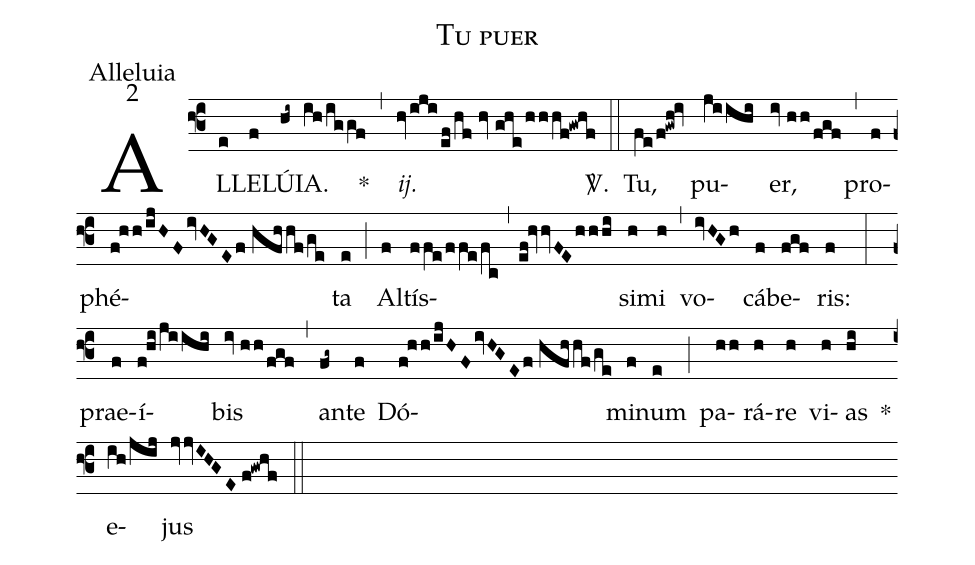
name:Tu puer;
office-part:Alleluia;
mode:2;
%%
(f3) AL(e)LE(f)LÚ(hi~)IA.(ih/iggf) *(,) <i>ij.</i>(hviji/ef/hf//hv//ghe/hhhf!gwhf) <sp>V/</sp>.(::) Tu,(fe/f!gwh!iv) pu(jiihi)er,(iv//hh/fgf) (,) pro(f)phé(f!hh/ijHF/ivHGE/f//hfhhf/ge)ta(e) (;) Al(f)tís(ffe/ffe/fc,ef!hvvFE/hhhi)si(h)mi(h) (,) vo(ivHGh)cá(f)be(fgf)ris:(f) (:) prae(f)í(f!hi/jiihi)bis(iv//hh/fgf) (,) an(fg~)te(f) Dó(f!hh/ijHF/ivHGEf//hfhhf/ge)mi(f)num(e) (;) pa(hh)rá(h)re(h) vi(h)as(hi) *() e(ih/jij)jus(jvvIHGE//f!gwhf) (::)
